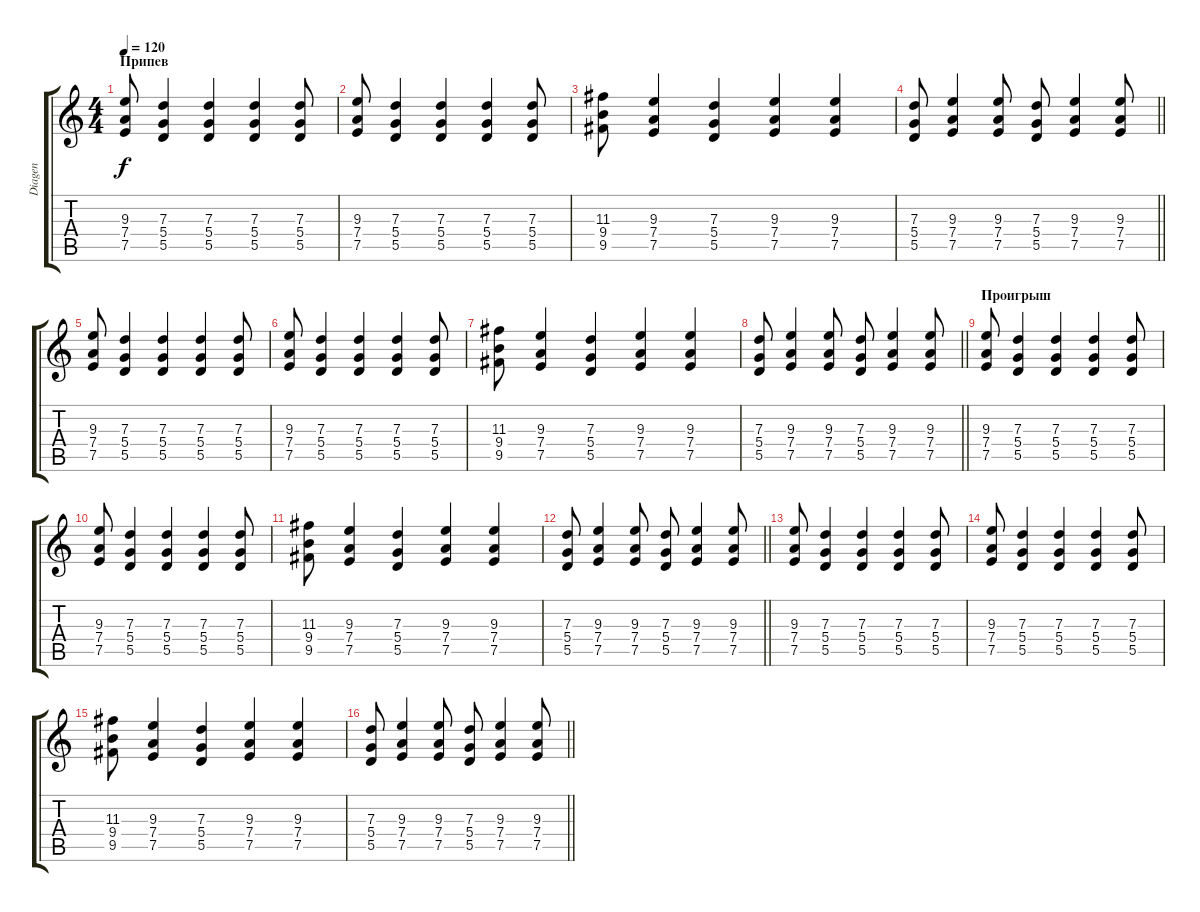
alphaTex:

\track ("Diagen" "Diagen") {instrument distortionguitar}
\staff {score tabs}
\tuning (E4 B3 G3 D3 A2 E2) {hide}
\ts (4 4)
\section ("" "Припев")
\tempo 120
\clef g2
\ks c
(9.3 7.4 7.5).8{dy f volume 11} (7.3 5.4 5.5).4 (7.3 5.4 5.5).4 (7.3 5.4 5.5).4 (7.3 5.4 5.5).8 |
(9.3 7.4 7.5).8 (7.3 5.4 5.5).4 (7.3 5.4 5.5).4 (7.3 5.4 5.5).4 (7.3 5.4 5.5).8 |
(11.3 9.4 9.5).8 (9.3 7.4 7.5).4 (7.3 5.4 5.5).4 (9.3 7.4 7.5).4 (9.3 7.4 7.5).4 |
\barLineRight lightlight
(7.3 5.4 5.5).8 (9.3 7.4 7.5).4 (9.3 7.4 7.5).8 (7.3 5.4 5.5).8 (9.3 7.4 7.5).4 (9.3 7.4 7.5).8 |
(9.3 7.4 7.5).8 (7.3 5.4 5.5).4 (7.3 5.4 5.5).4 (7.3 5.4 5.5).4 (7.3 5.4 5.5).8 |
(9.3 7.4 7.5).8 (7.3 5.4 5.5).4 (7.3 5.4 5.5).4 (7.3 5.4 5.5).4 (7.3 5.4 5.5).8 |
(11.3 9.4 9.5).8 (9.3 7.4 7.5).4 (7.3 5.4 5.5).4 (9.3 7.4 7.5).4 (9.3 7.4 7.5).4 |
\barLineRight lightlight
(7.3 5.4 5.5).8 (9.3 7.4 7.5).4 (9.3 7.4 7.5).8 (7.3 5.4 5.5).8 (9.3 7.4 7.5).4 (9.3 7.4 7.5).8 |
\section ("" "Проигрыш")
(9.3 7.4 7.5).8{volume 16} (7.3 5.4 5.5).4 (7.3 5.4 5.5).4 (7.3 5.4 5.5).4 (7.3 5.4 5.5).8 |
(9.3 7.4 7.5).8 (7.3 5.4 5.5).4 (7.3 5.4 5.5).4 (7.3 5.4 5.5).4 (7.3 5.4 5.5).8 |
(11.3 9.4 9.5).8 (9.3 7.4 7.5).4 (7.3 5.4 5.5).4 (9.3 7.4 7.5).4 (9.3 7.4 7.5).4 |
\barLineRight lightlight
(7.3 5.4 5.5).8 (9.3 7.4 7.5).4 (9.3 7.4 7.5).8 (7.3 5.4 5.5).8 (9.3 7.4 7.5).4 (9.3 7.4 7.5).8 |
(9.3 7.4 7.5).8 (7.3 5.4 5.5).4 (7.3 5.4 5.5).4 (7.3 5.4 5.5).4 (7.3 5.4 5.5).8 |
(9.3 7.4 7.5).8 (7.3 5.4 5.5).4 (7.3 5.4 5.5).4 (7.3 5.4 5.5).4 (7.3 5.4 5.5).8 |
(11.3 9.4 9.5).8 (9.3 7.4 7.5).4 (7.3 5.4 5.5).4 (9.3 7.4 7.5).4 (9.3 7.4 7.5).4 |
\barLineRight lightlight
(7.3 5.4 5.5).8 (9.3 7.4 7.5).4 (9.3 7.4 7.5).8 (7.3 5.4 5.5).8 (9.3 7.4 7.5).4 (9.3 7.4 7.5).8
